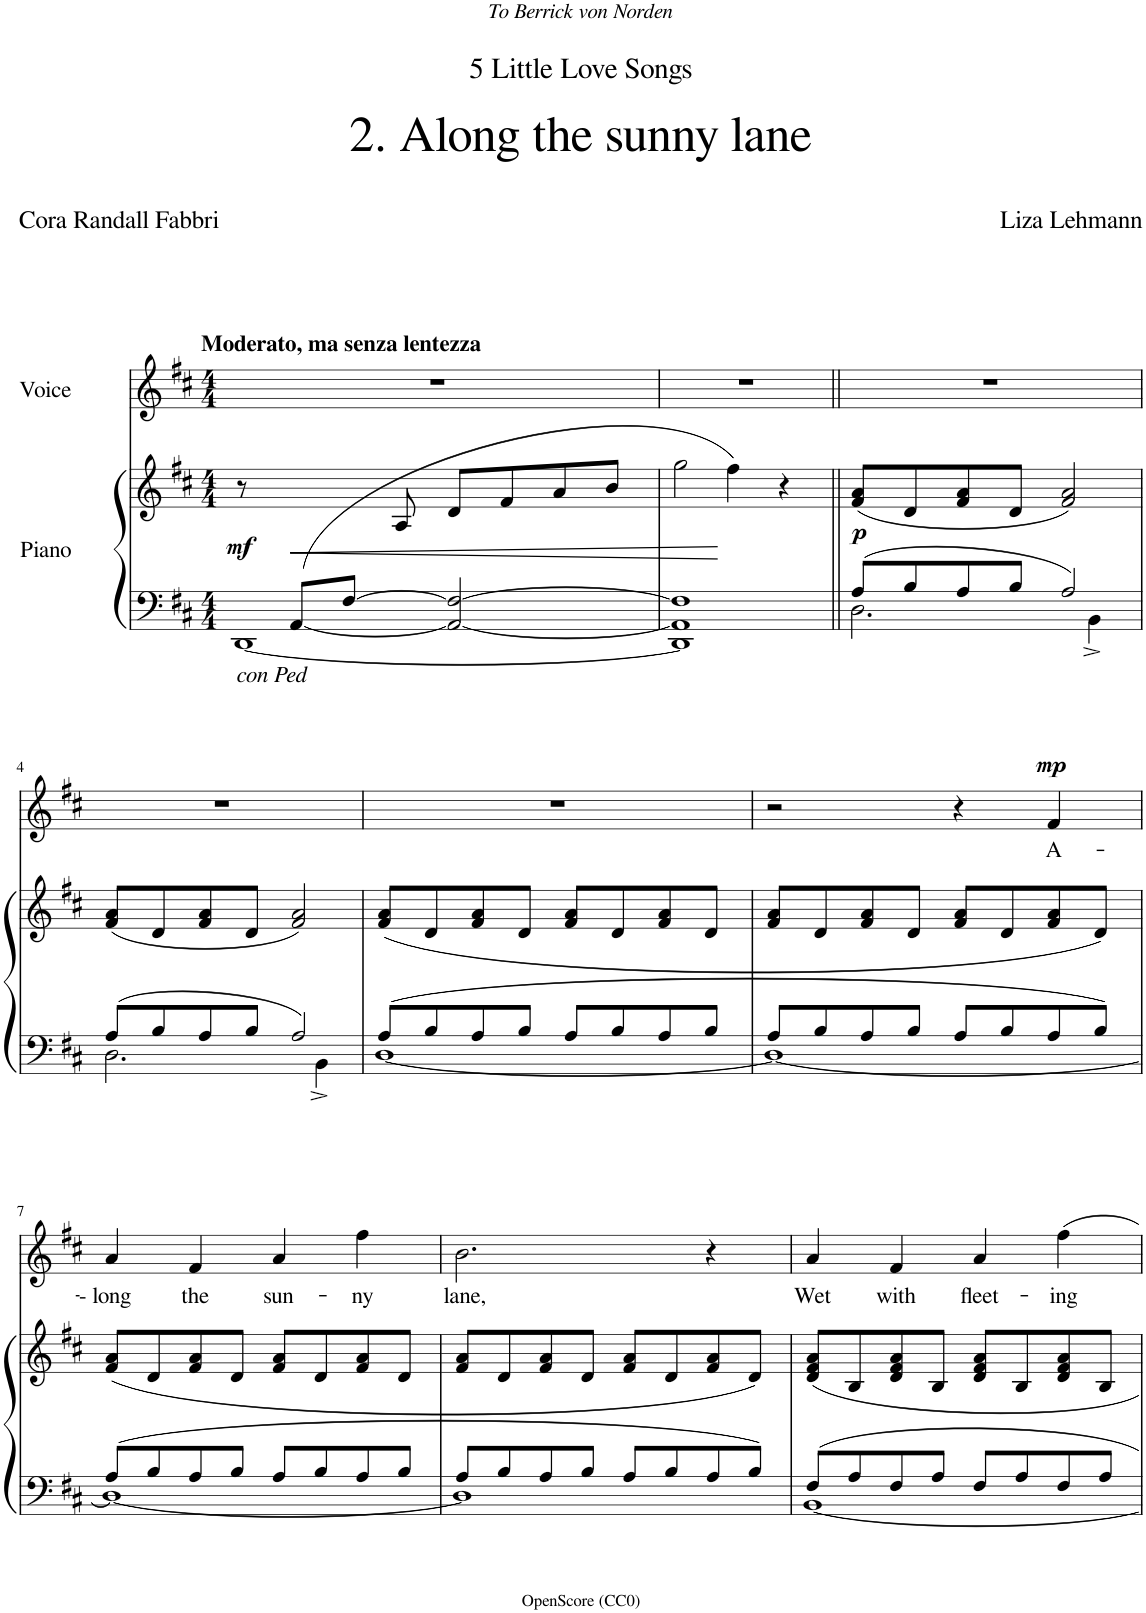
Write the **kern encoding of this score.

**kern	**kern	**dynam	**kern	**text	**dynam
*part2	*part2	*part2	*part1	*part1	*part1
*staff3	*staff2	*staff2/3	*staff1	*staff1	*staff1
*I"Piano	*	*	*I"Voice	*	*
*I'Pno	*	*	*	*	*
*clefF4	*clefG2	*	*clefG2	*	*
*k[f#c#]	*k[f#c#]	*	*k[f#c#]	*	*
*M4/4	*M4/4	*	*M4/4	*	*
=1	=1	=1	=1	=1	=1
*^	*	*	*	*	*
*	*^	*	*	*	*	*
!	!	!	!	!	!LO:TX:a:B:t=Moderato, ma senza lentezza	!	!
!	!	!	!	!LO:DY:b	!	!	!
8ryy	2ryy	[1DD	8r	mf	1r	.	.
!	!	!	!	!LO:HP:b=2	!	!	!
([<8AA/L	.	.	4ryy	<	.	.	.
[8F#/J	.	.	.	.	.	.	.
2ryy	.	.	8A/	.	.	.	.
.	2AA/_ 2F#/_	.	8d/L	.	.	.	.
.	.	.	8f#/	.	.	.	.
.	.	.	8a/	.	.	.	.
8ryy	.	.	8b/J	.	.	.	.
*	*v	*v	*	*	*	*	*
=2	=2	=2	=2	=2	=2	=2
1AA] 1F#]	1DD]	2gg\	.	1r	.	.
.	.	4ff#\)	[	.	.	.
.	.	4r	.	.	.	.
=3||	=3||	=3||	=3||	=3||	=3||	=3||
!	!	!	!LO:DY:b	!	!	!
8A/L	2.D\	(8f#/ 8a/L	p	1r	.	.
8B/	.	8d/	.	.	.	.
8A/	.	8f#/ 8a/	.	.	.	.
8B/J	.	8d/J	.	.	.	.
2A/	.	2f#/ 2a/)	.	.	.	.
.	4BB^\	.	.	.	.	.
!!LO:LB:g=z
=4	=4	=4	=4	=4	=4	=4
8A/L	2.D\	(8f#/ 8a/L	.	1r	.	.
8B/	.	8d/	.	.	.	.
8A/	.	8f#/ 8a/	.	.	.	.
8B/J	.	8d/J	.	.	.	.
2A/	.	2f#/ 2a/)	.	.	.	.
.	4BB^\	.	.	.	.	.
=5	=5	=5	=5	=5	=5	=5
8A/L	[1D	(<8f#/ 8a/L	.	1r	.	.
8B/	.	8d/	.	.	.	.
8A/	.	8f#/ 8a/	.	.	.	.
8B/J	.	8d/J	.	.	.	.
8A/L	.	8f#/ 8a/L	.	.	.	.
8B/	.	8d/	.	.	.	.
8A/	.	8f#/ 8a/	.	.	.	.
8B/J	.	8d/J	.	.	.	.
=6	=6	=6	=6	=6	=6	=6
8A/L	1D_	8f#/ 8a/L	.	2r	.	.
8B/	.	8d/	.	.	.	.
8A/	.	8f#/ 8a/	.	.	.	.
8B/J	.	8d/J	.	.	.	.
8A/L	.	8f#/ 8a/L	.	4r	.	.
8B/	.	8d/	.	.	.	.
!	!	!	!	!	!LO:LY:b	!LO:DY:a
8A/	.	8f#/ 8a/	.	4f#/	A-	mp
8B/J	.	8d/J)	.	.	.	.
!!LO:LB:g=z
=7	=7	=7	=7	=7	=7	=7
!	!	!	!	!	!LO:LY:b	!
8A/L	1D_	(<8f#/ 8a/L	.	4a/	-- long	.
8B/	.	8d/	.	.	.	.
!	!	!	!	!	!LO:LY:b	!
8A/	.	8f#/ 8a/	.	4f#/	the	.
8B/J	.	8d/J	.	.	.	.
!	!	!	!	!	!LO:LY:b	!
8A/L	.	8f#/ 8a/L	.	4a/	sun-	.
8B/	.	8d/	.	.	.	.
!	!	!	!	!	!LO:LY:b	!
8A/	.	8f#/ 8a/	.	4ff#\	-ny	.
8B/J	.	8d/J	.	.	.	.
=8	=8	=8	=8	=8	=8	=8
!	!	!	!	!	!LO:LY:b	!
8A/L	1D]	8f#/ 8a/L	.	2.b\	lane,	.
8B/	.	8d/	.	.	.	.
8A/	.	8f#/ 8a/	.	.	.	.
8B/J	.	8d/J	.	.	.	.
8A/L	.	8f#/ 8a/L	.	.	.	.
8B/	.	8d/	.	.	.	.
8A/	.	8f#/ 8a/	.	4r	.	.
8B/J	.	8d/J)	.	.	.	.
=9	=9	=9	=9	=9	=9	=9
!	!	!	!	!	!LO:LY:b	!
8F#/L	[1BB	8d/ 8f#/ 8a/L	.	4a/	Wet	.
8A/	.	8B/	.	.	.	.
!	!	!	!	!	!LO:LY:b	!
8F#/	.	8d/ 8f#/ 8a/	.	4f#/	with	.
8A/J	.	8B/J	.	.	.	.
!	!	!	!	!	!LO:LY:b	!
8F#/L	.	8d/ 8f#/ 8a/L	.	4a/	fleet-	.
8A/	.	8B/	.	.	.	.
!	!	!	!	!	!LO:LY:b	!
8F#/	.	8d/ 8f#/ 8a/	.	4ff#\	-ing	.
8A/J	.	8B/J	.	.	.	.
*v	*v	*	*	*	*	*
=	=	=	=	=	=
*-	*-	*-	*-	*-	*-
